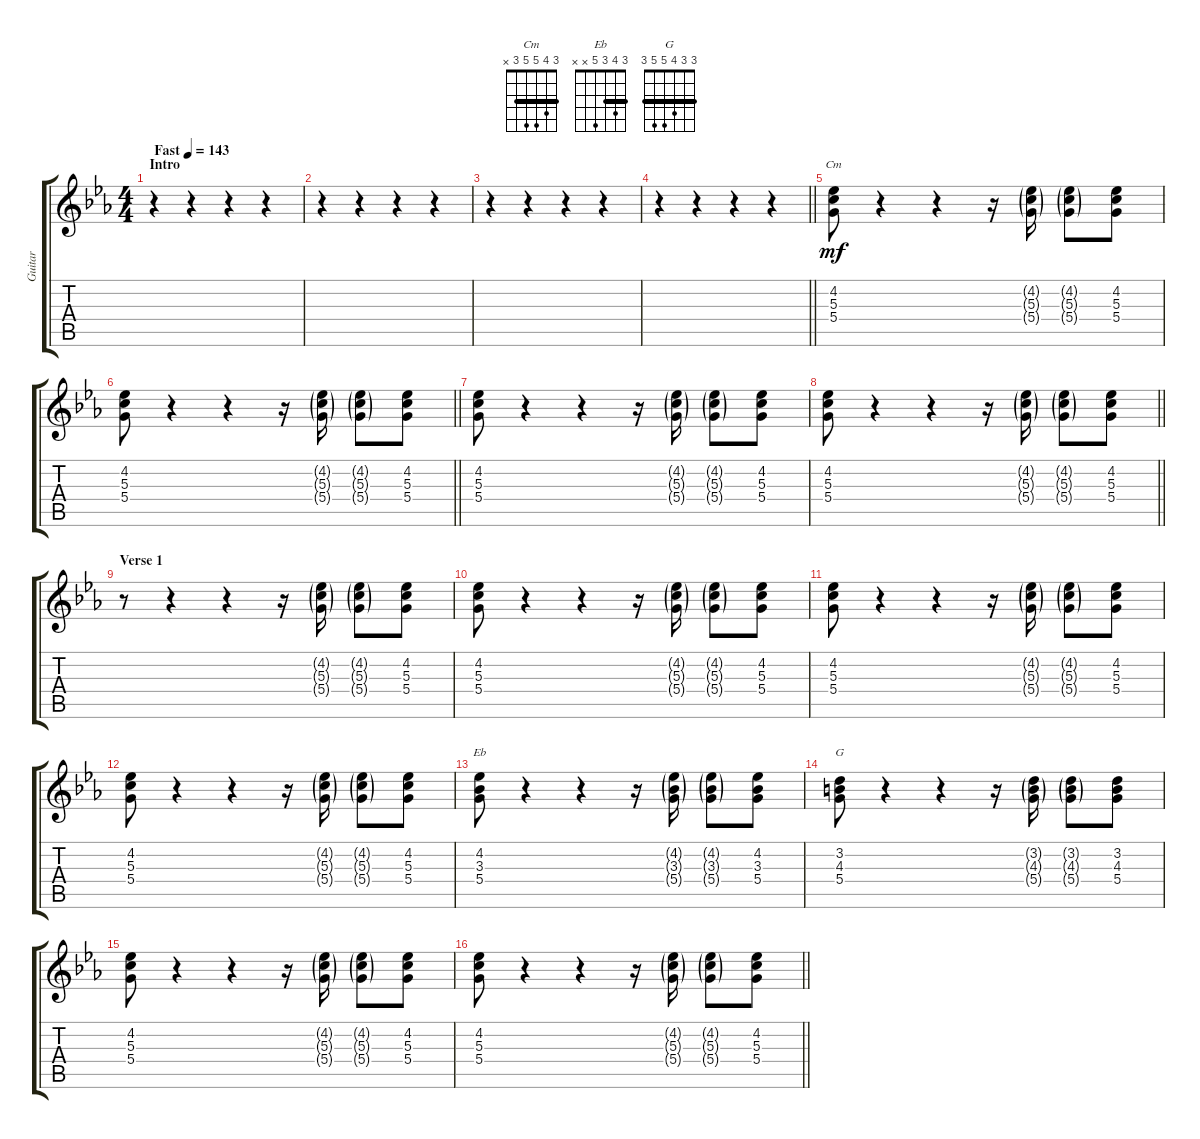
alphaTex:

\track ("Guitar" "Guitar") {instrument acousticguitarnylon}
\staff {score tabs}
\tuning (E4 B3 G3 D3 A2 E2) {hide}
\chord ("Cm" 3 4 5 5 3 x) {barre 3}
\chord ("Eb" 3 4 3 5 x x) {barre 3}
\chord ("G" 3 3 4 5 5 3) {barre 3}
\ts (4 4)
\section ("" "Intro")
\tempo (143 "Fast")
\clef g2
\ks cminor
r.4{dy mf volume 6 instrument acousticguitarnylon} r.4 r.4 r.4 |
r.4 r.4 r.4 r.4 |
r.4 r.4 r.4 r.4 |
\barLineRight lightlight
r.4 r.4 r.4 r.4 |
(4.2 5.3 5.4).8{ch "Cm" volume 11} r.4 r.4 r.16 (4.2{g} 5.3{g} 5.4{g}).16 (4.2{g} 5.3{g} 5.4{g}).8 (4.2 5.3 5.4).8 |
\barLineRight lightlight
(4.2 5.3 5.4).8 r.4 r.4 r.16 (4.2{g} 5.3{g} 5.4{g}).16 (4.2{g} 5.3{g} 5.4{g}).8 (4.2 5.3 5.4).8 |
(4.2 5.3 5.4).8 r.4 r.4 r.16 (4.2{g} 5.3{g} 5.4{g}).16 (4.2{g} 5.3{g} 5.4{g}).8 (4.2 5.3 5.4).8 |
\barLineRight lightlight
(4.2 5.3 5.4).8 r.4 r.4 r.16 (4.2{g} 5.3{g} 5.4{g}).16 (4.2{g} 5.3{g} 5.4{g}).8 (4.2 5.3 5.4).8 |
\section ("" "Verse 1")
r.8 r.4 r.4 r.16 (4.2{g} 5.3{g} 5.4{g}).16 (4.2{g} 5.3{g} 5.4{g}).8 (4.2 5.3 5.4).8 |
(4.2 5.3 5.4).8 r.4 r.4 r.16 (4.2{g} 5.3{g} 5.4{g}).16 (4.2{g} 5.3{g} 5.4{g}).8 (4.2 5.3 5.4).8 |
(4.2 5.3 5.4).8 r.4 r.4 r.16 (4.2{g} 5.3{g} 5.4{g}).16 (4.2{g} 5.3{g} 5.4{g}).8 (4.2 5.3 5.4).8 |
(4.2 5.3 5.4).8 r.4 r.4 r.16 (4.2{g} 5.3{g} 5.4{g}).16 (4.2{g} 5.3{g} 5.4{g}).8 (4.2 5.3 5.4).8 |
(4.2 3.3 5.4).8{ch "Eb"} r.4 r.4 r.16 (4.2{g} 3.3{g} 5.4{g}).16 (4.2{g} 3.3{g} 5.4{g}).8 (4.2 3.3 5.4).8 |
(3.2 4.3 5.4).8{ch "G"} r.4 r.4 r.16 (3.2{g} 4.3{g} 5.4{g}).16 (3.2{g} 4.3{g} 5.4{g}).8 (3.2 4.3 5.4).8 |
(4.2 5.3 5.4).8 r.4 r.4 r.16 (4.2{g} 5.3{g} 5.4{g}).16 (4.2{g} 5.3{g} 5.4{g}).8 (4.2 5.3 5.4).8 |
\barLineRight lightlight
(4.2 5.3 5.4).8 r.4 r.4 r.16 (4.2{g} 5.3{g} 5.4{g}).16 (4.2{g} 5.3{g} 5.4{g}).8 (4.2 5.3 5.4).8
